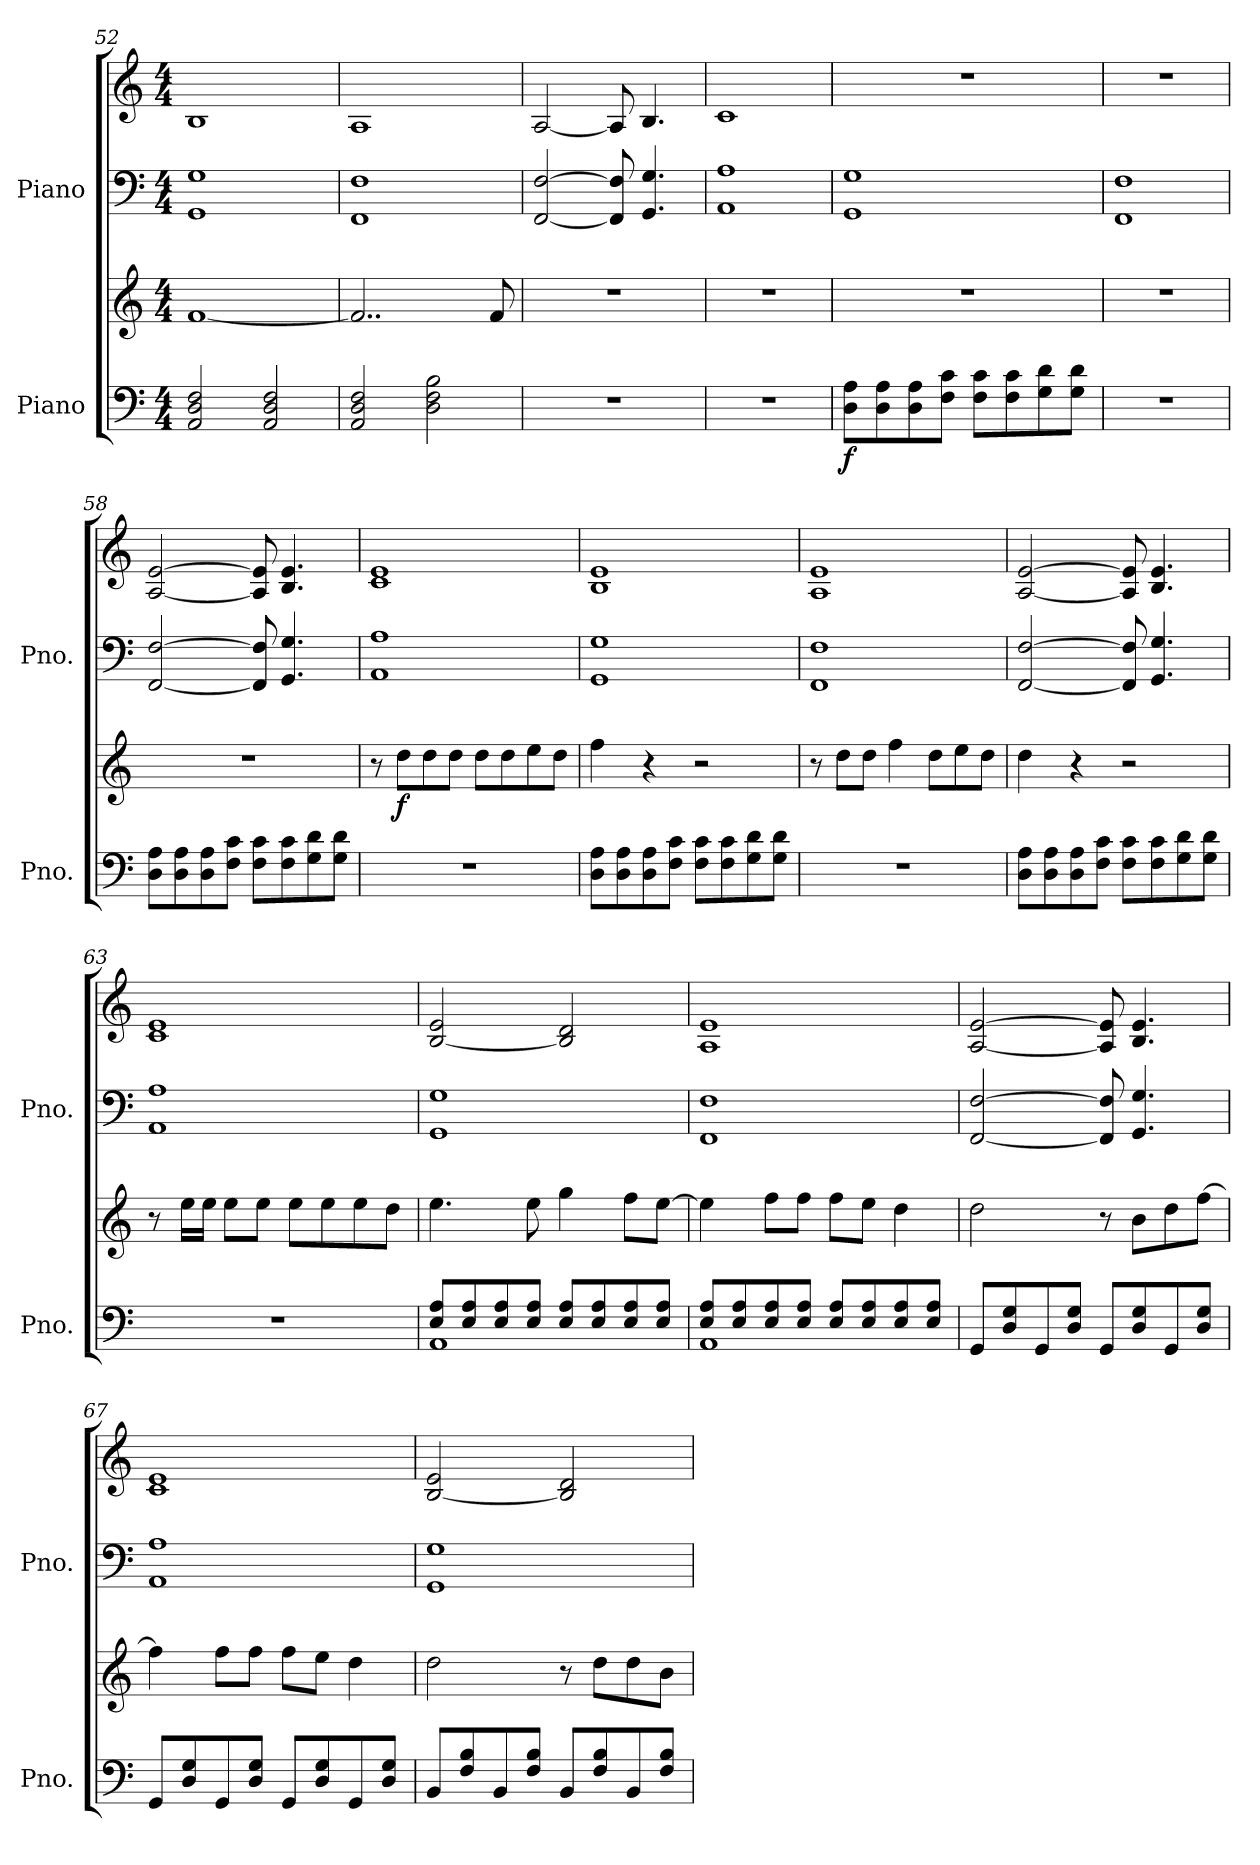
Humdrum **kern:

**kern	**kern	**dynam	**kern	**kern
*part2	*part2	*part2	*part1	*part1
*staff4	*staff3	*staff3/4	*staff2	*staff1
*I"Piano	*	*	*I"Piano	*
*I'Pno.	*	*	*I'Pno.	*
*clefF4	*clefG2	*	*clefF4	*clefG2
*k[]	*k[]	*	*k[]	*k[]
*M4/4	*M4/4	*	*M4/4	*M4/4
=52	=52	=52	=52	=52
2AA/ 2D/ 2F/	[1f	.	1GG 1G	1B
2AA/ 2D/ 2F/	.	.	.	.
=53	=53	=53	=53	=53
2AA/ 2D/ 2F/	2..f/]	.	1FF 1F	1A
2D\ 2F\ 2B\	.	.	.	.
.	8f/	.	.	.
=54	=54	=54	=54	=54
1r	1r	.	[2FF/ [2F/	[2A/
.	.	.	8FF/] 8F/]	8A/]
.	.	.	4.GG/ 4.G/	4.B/
=55	=55	=55	=55	=55
1r	1r	.	1AA 1A	1c
!!LO:PB:g=z
=56	=56	=56	=56	=56
*	*	*	*	*MM128
!	!	!LO:DY:b=2	!	!
8D\ 8A\L	1r	f	1GG 1G	1r
8D\ 8A\	.	.	.	.
8D\ 8A\	.	.	.	.
8F\ 8c\J	.	.	.	.
8F\ 8c\L	.	.	.	.
8F\ 8c\	.	.	.	.
8G\ 8d\	.	.	.	.
8G\ 8d\J	.	.	.	.
=57	=57	=57	=57	=57
1r	1r	.	1FF 1F	1r
=58	=58	=58	=58	=58
8D\ 8A\L	1r	.	[2FF/ [2F/	[2A/ [2e/
8D\ 8A\	.	.	.	.
8D\ 8A\	.	.	.	.
8F\ 8c\J	.	.	.	.
8F\ 8c\L	.	.	8FF/] 8F/]	8A/] 8e/]
8F\ 8c\	.	.	4.GG/ 4.G/	4.B/ 4.e/
8G\ 8d\	.	.	.	.
8G\ 8d\J	.	.	.	.
=59	=59	=59	=59	=59
1r	8r	.	1AA 1A	1c 1e
!	!	!LO:DY:b	!	!
.	8dd\L	f	.	.
.	8dd\	.	.	.
.	8dd\J	.	.	.
.	8dd\L	.	.	.
.	8dd\	.	.	.
.	8ee\	.	.	.
.	8dd\J	.	.	.
=60	=60	=60	=60	=60
8D\ 8A\L	4ff\	.	1GG 1G	1B 1e
8D\ 8A\	.	.	.	.
8D\ 8A\	4r	.	.	.
8F\ 8c\J	.	.	.	.
8F\ 8c\L	2r	.	.	.
8F\ 8c\	.	.	.	.
8G\ 8d\	.	.	.	.
8G\ 8d\J	.	.	.	.
!!LO:LB:g=z
=61	=61	=61	=61	=61
1r	8r	.	1FF 1F	1A 1e
.	8dd\L	.	.	.
.	8dd\J	.	.	.
.	4ff\	.	.	.
.	8dd\L	.	.	.
.	8ee\	.	.	.
.	8dd\J	.	.	.
=62	=62	=62	=62	=62
8D\ 8A\L	4dd\	.	[2FF/ [2F/	[2A/ [2e/
8D\ 8A\	.	.	.	.
8D\ 8A\	4r	.	.	.
8F\ 8c\J	.	.	.	.
8F\ 8c\L	2r	.	8FF/] 8F/]	8A/] 8e/]
8F\ 8c\	.	.	4.GG/ 4.G/	4.B/ 4.e/
8G\ 8d\	.	.	.	.
8G\ 8d\J	.	.	.	.
=63	=63	=63	=63	=63
1r	8r	.	1AA 1A	1c 1e
.	16ee\LL	.	.	.
.	16ee\JJ	.	.	.
.	8ee\L	.	.	.
.	8ee\J	.	.	.
.	8ee\L	.	.	.
.	8ee\	.	.	.
.	8ee\	.	.	.
.	8dd\J	.	.	.
=64	=64	=64	=64	=64
*^	*	*	*	*
8E/ 8A/L	1AA	4.ee\	.	1GG 1G	[2B/ 2e/
8E/ 8A/	.	.	.	.	.
8E/ 8A/	.	.	.	.	.
8E/ 8A/J	.	8ee\	.	.	.
8E/ 8A/L	.	4gg\	.	.	2B/] 2d/
8E/ 8A/	.	.	.	.	.
8E/ 8A/	.	8ff\L	.	.	.
8E/ 8A/J	.	[8ee\J	.	.	.
=65	=65	=65	=65	=65	=65
8E/ 8A/L	1AA	4ee\]	.	1FF 1F	1A 1e
8E/ 8A/	.	.	.	.	.
8E/ 8A/	.	8ff\L	.	.	.
8E/ 8A/J	.	8ff\J	.	.	.
8E/ 8A/L	.	8ff\L	.	.	.
8E/ 8A/	.	8ee\J	.	.	.
8E/ 8A/	.	4dd\	.	.	.
8E/ 8A/J	.	.	.	.	.
*v	*v	*	*	*	*
!!LO:LB:g=z
=66	=66	=66	=66	=66
8GG/L	2dd\	.	[2FF/ [2F/	[2A/ [2e/
8D/ 8G/	.	.	.	.
8GG/	.	.	.	.
8D/ 8G/J	.	.	.	.
8GG/L	8r	.	8FF/] 8F/]	8A/] 8e/]
8D/ 8G/	8b\L	.	4.GG/ 4.G/	4.B/ 4.e/
8GG/	8dd\	.	.	.
8D/ 8G/J	[8ff\J	.	.	.
=67	=67	=67	=67	=67
8GG/L	4ff\]	.	1AA 1A	1c 1e
8D/ 8G/	.	.	.	.
8GG/	8ff\L	.	.	.
8D/ 8G/J	8ff\J	.	.	.
8GG/L	8ff\L	.	.	.
8D/ 8G/	8ee\J	.	.	.
8GG/	4dd\	.	.	.
8D/ 8G/J	.	.	.	.
=68	=68	=68	=68	=68
8BB/L	2dd\	.	1GG 1G	[2B/ 2e/
8F/ 8B/	.	.	.	.
8BB/	.	.	.	.
8F/ 8B/J	.	.	.	.
8BB/L	8r	.	.	2B/] 2d/
8F/ 8B/	8dd\L	.	.	.
8BB/	8dd\	.	.	.
8F/ 8B/J	8b\J	.	.	.
=	=	=	=	=
*-	*-	*-	*-	*-
